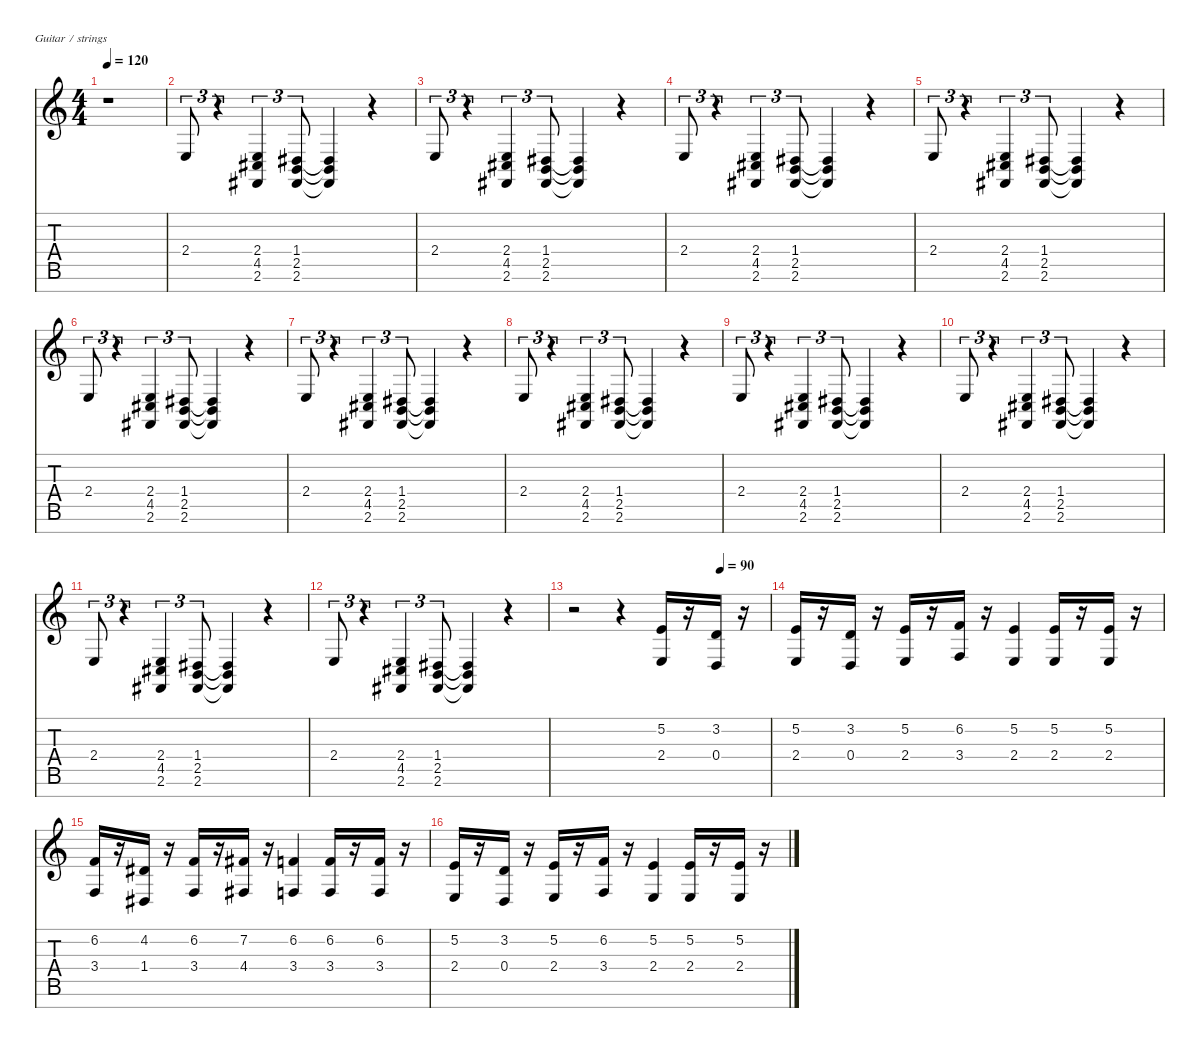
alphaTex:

\defaultSystemsLayout 4
\hideDynamics
\bracketExtendMode nobrackets
\singleTrackTrackNamePolicy hidden
\multiTrackTrackNamePolicy hidden
\firstSystemTrackNameMode fullname
\firstSystemTrackNameOrientation horizontal
\otherSystemsTrackNameOrientation horizontal
\track ("Piano - right" "pno.") {instrument brightacousticpiano}
\staff {score tabs}
\tuning (E4 B3 G3 D3 A2 E2 B1)
\ts (4 4)
\tempo 120
\clef g2
\ks c
r.1{dy mf instrument brightacousticpiano beam Down} |
2.4.8{tu (3 2) beam Up} r.4{tu (3 2) beam Up} (2.4 4.5{acc #} 2.6{acc #}).4{tu (3 2) beam Up} (1.4{acc #} 2.5 2.6{acc #}).8{tu (3 2) beam Up} (1.4{t acc #} 2.5{t} 2.6{t acc #}).4{dy f beam Up} r.4{beam Up} |
2.4.8{tu (3 2) dy mf beam Up} r.4{tu (3 2) beam Up} (2.4 4.5{acc #} 2.6{acc #}).4{tu (3 2) beam Up} (1.4{acc #} 2.5 2.6{acc #}).8{tu (3 2) beam Up} (1.4{t acc #} 2.5{t} 2.6{t acc #}).4{dy f beam Up} r.4{beam Up} |
2.4.8{tu (3 2) dy mf beam Up} r.4{tu (3 2) beam Up} (2.4 4.5{acc #} 2.6{acc #}).4{tu (3 2) beam Up} (1.4{acc #} 2.5 2.6{acc #}).8{tu (3 2) beam Up} (1.4{t acc #} 2.5{t} 2.6{t acc #}).4{dy f beam Up} r.4{beam Up} |
2.4.8{tu (3 2) dy mf beam Up} r.4{tu (3 2) beam Up} (2.4 4.5{acc #} 2.6{acc #}).4{tu (3 2) beam Up} (1.4{acc #} 2.5 2.6{acc #}).8{tu (3 2) beam Up} (1.4{t acc #} 2.5{t} 2.6{t acc #}).4{dy f beam Up} r.4{beam Up} |
2.4.8{tu (3 2) dy mf beam Up} r.4{tu (3 2) beam Up} (2.4 4.5{acc #} 2.6{acc #}).4{tu (3 2) beam Up} (1.4{acc #} 2.5 2.6{acc #}).8{tu (3 2) beam Up} (1.4{t acc #} 2.5{t} 2.6{t acc #}).4{dy f beam Up} r.4{beam Up} |
2.4.8{tu (3 2) dy mf beam Up} r.4{tu (3 2) beam Up} (2.4 4.5{acc #} 2.6{acc #}).4{tu (3 2) beam Up} (1.4{acc #} 2.5 2.6{acc #}).8{tu (3 2) beam Up} (1.4{t acc #} 2.5{t} 2.6{t acc #}).4{dy f beam Up} r.4{beam Up} |
2.4.8{tu (3 2) dy mf beam Up} r.4{tu (3 2) beam Up} (2.4 4.5{acc #} 2.6{acc #}).4{tu (3 2) beam Up} (1.4{acc #} 2.5 2.6{acc #}).8{tu (3 2) beam Up} (1.4{t acc #} 2.5{t} 2.6{t acc #}).4{dy f beam Up} r.4{beam Up} |
2.4.8{tu (3 2) dy mf beam Up} r.4{tu (3 2) beam Up} (2.4 4.5{acc #} 2.6{acc #}).4{tu (3 2) beam Up} (1.4{acc #} 2.5 2.6{acc #}).8{tu (3 2) beam Up} (1.4{t acc #} 2.5{t} 2.6{t acc #}).4{dy f beam Up} r.4{beam Up} |
2.4.8{tu (3 2) dy mf beam Up} r.4{tu (3 2) beam Up} (2.4 4.5{acc #} 2.6{acc #}).4{tu (3 2) beam Up} (1.4{acc #} 2.5 2.6{acc #}).8{tu (3 2) beam Up} (1.4{t acc #} 2.5{t} 2.6{t acc #}).4{dy f beam Up} r.4{beam Up} |
2.4.8{tu (3 2) dy mf beam Up} r.4{tu (3 2) beam Up} (2.4 4.5{acc #} 2.6{acc #}).4{tu (3 2) beam Up} (1.4{acc #} 2.5 2.6{acc #}).8{tu (3 2) beam Up} (1.4{t acc #} 2.5{t} 2.6{t acc #}).4{dy f beam Up} r.4{beam Up} |
2.4.8{tu (3 2) dy mf beam Up} r.4{tu (3 2) beam Up} (2.4 4.5{acc #} 2.6{acc #}).4{tu (3 2) beam Up} (1.4{acc #} 2.5 2.6{acc #}).8{tu (3 2) beam Up} (1.4{t acc #} 2.5{t} 2.6{t acc #}).4{dy f beam Up} r.4{beam Up} |
\tempo (90 0.75)
r.2{beam Down} r.4{beam Down} (5.2 2.4).16{beam Up} r.16{beam Up} (3.2 0.4).16{beam Up} r.16{beam Up} |
(5.2 2.4).16{beam Up} r.16{beam Up} (3.2 0.4).16{beam Up} r.16{beam Up} (5.2 2.4).16{beam Up} r.16{beam Up} (6.2 3.4).16{beam Up} r.16{beam Up} (5.2 2.4).4{beam Up} (5.2 2.4).16{beam Up} r.16{beam Up} (5.2 2.4).16{beam Up} r.16{beam Up} |
(6.2 3.4).16{beam Up} r.16{beam Up} (4.2{acc #} 1.4{acc #}).16{beam Up} r.16{beam Up} (6.2 3.4).16{beam Up} r.16{beam Up} (7.2{acc #} 4.4{acc #}).16{beam Up} r.16{beam Up} (6.2 3.4).4{beam Up} (6.2 3.4).16{beam Up} r.16{beam Up} (6.2 3.4).16{beam Up} r.16{beam Up} |
(5.2 2.4).16{beam Up} r.16{beam Up} (3.2 0.4).16{beam Up} r.16{beam Up} (5.2 2.4).16{beam Up} r.16{beam Up} (6.2 3.4).16{beam Up} r.16{beam Up} (5.2 2.4).4{beam Up} (5.2 2.4).16{beam Up} r.16{beam Up} (5.2 2.4).16{beam Up} r.16{beam Up}
